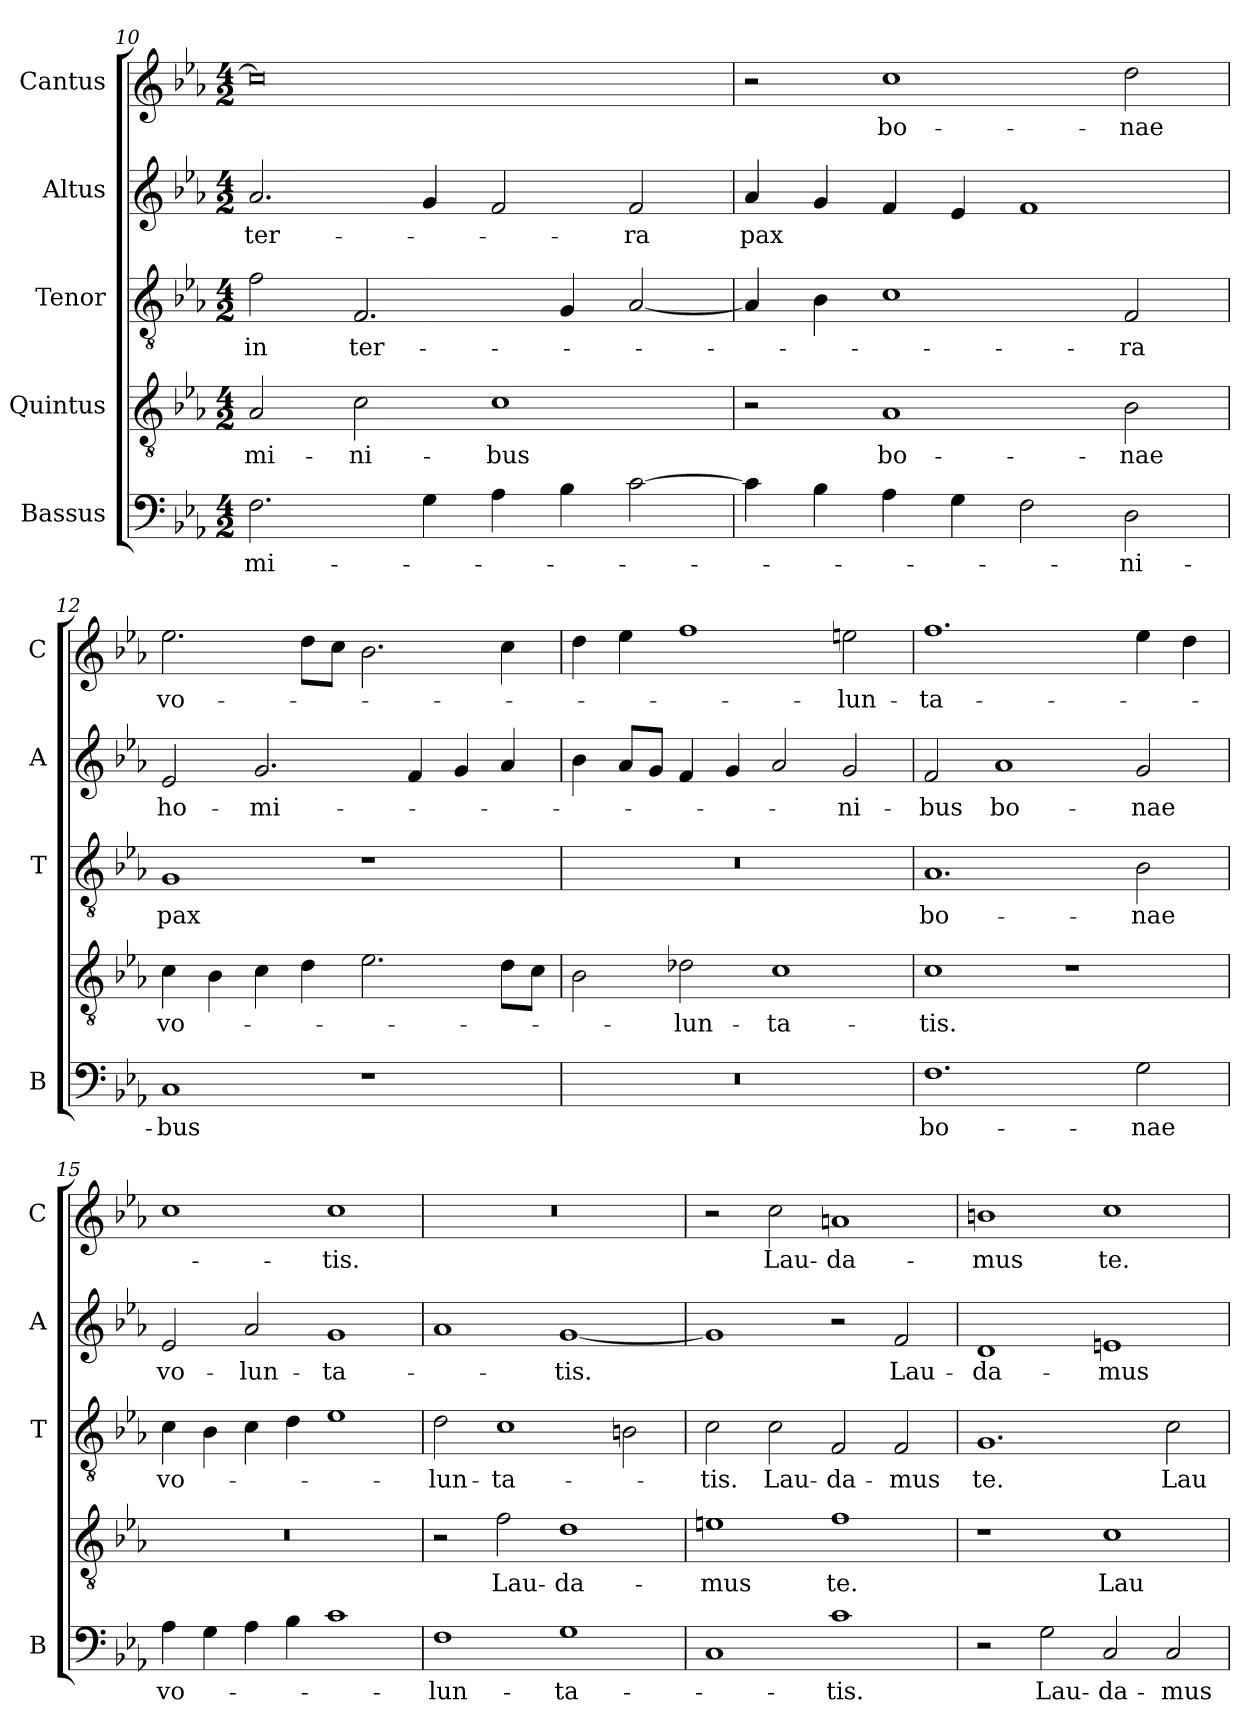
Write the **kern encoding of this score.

**kern	**text	**kern	**text	**kern	**text	**kern	**text	**kern	**text
*part5	*part5	*part4	*part4	*part3	*part3	*part2	*part2	*part1	*part1
*staff5	*staff5	*staff4	*staff4	*staff3	*staff3	*staff2	*staff2	*staff1	*staff1
*I"Bassus	*	*I"Quintus	*	*I"Tenor	*	*I"Altus	*	*I"Cantus	*
*I'B	*	*	*	*I'T	*	*I'A	*	*I'C	*
*clefF4	*	*clefGv2	*	*clefGv2	*	*clefG2	*	*clefG2	*
*k[b-e-a-]	*	*k[b-e-a-]	*	*k[b-e-a-]	*	*k[b-e-a-]	*	*k[b-e-a-]	*
*E-:	*	*E-:	*	*E-:	*	*E-:	*	*E-:	*
*M4/2	*	*M4/2	*	*M4/2	*	*M4/2	*	*M4/2	*
=10	=10	=10	=10	=10	=10	=10	=10	=10	=10
!	!LO:LY:b	!	!LO:LY:b	!	!LO:LY:b	!	!LO:LY:b	!	!
2.F\	-mi-	2A-/	-mi-	2f\	in	2.a-/	ter-	0cc]	.
!	!	!	!LO:LY:b	!	!LO:LY:b	!	!	!	!
.	.	2c\	-ni-	2.F/	ter-	.	.	.	.
4G\	.	.	.	.	.	4g/	.	.	.
!	!	!	!LO:LY:b	!	!	!	!	!	!
4A-\	.	1c	-bus	.	.	2f/	.	.	.
4B-\	.	.	.	4G/	.	.	.	.	.
!	!	!	!	!	!	!	!LO:LY:b	!	!
[2c\	.	.	.	[2A-/	.	2f/	-ra	.	.
=11	=11	=11	=11	=11	=11	=11	=11	=11	=11
!	!	!	!	!	!	!	!LO:LY:b	!	!
4c\]	.	2r	.	4A-/]	.	4a-/	pax	2r	.
4B-\	.	.	.	4B-\	.	4g/	.	.	.
!	!	!	!LO:LY:b	!	!	!	!	!	!LO:LY:b
4A-\	.	1A-	bo-	1c	.	4f/	.	1cc	bo-
4G\	.	.	.	.	.	4e-/	.	.	.
2F\	.	.	.	.	.	1f	.	.	.
!	!LO:LY:b	!	!LO:LY:b	!	!LO:LY:b	!	!	!	!LO:LY:b
2D\	-ni-	2B-\	-nae	2F/	-ra	.	.	2dd\	-nae
=12	=12	=12	=12	=12	=12	=12	=12	=12	=12
!	!LO:LY:b	!	!LO:LY:b	!	!LO:LY:b	!	!LO:LY:b	!	!LO:LY:b
1C	-bus	4c\	vo-	1G	pax	2e-/	ho-	2.ee-\	vo-
.	.	4B-\	.	.	.	.	.	.	.
!	!	!	!	!	!	!	!LO:LY:b	!	!
.	.	4c\	.	.	.	2.g/	-mi-	.	.
.	.	4d\	.	.	.	.	.	8dd\L	.
.	.	.	.	.	.	.	.	8cc\J	.
1r	.	2.e-\	.	1r	.	.	.	2.b-\	.
.	.	.	.	.	.	4f/	.	.	.
.	.	.	.	.	.	4g/	.	.	.
.	.	8d\L	.	.	.	4a-/	.	4cc\	.
.	.	8c\J	.	.	.	.	.	.	.
!!LO:LB:g=z
=13	=13	=13	=13	=13	=13	=13	=13	=13	=13
0r	.	2B-\	.	0r	.	4b-\	.	4dd\	.
.	.	.	.	.	.	8a-/L	.	4ee-\	.
.	.	.	.	.	.	8g/J	.	.	.
!	!	!	!LO:LY:b	!	!	!	!	!	!
.	.	2d-X\	-lun-	.	.	4f/	.	1ff	.
.	.	.	.	.	.	4g/	.	.	.
!	!	!	!LO:LY:b	!	!	!	!	!	!
.	.	1c	-ta-	.	.	2a-/	.	.	.
!	!	!	!	!	!	!	!LO:LY:b	!	!LO:LY:b
.	.	.	.	.	.	2g/	-ni-	2een\	-lun-
=14	=14	=14	=14	=14	=14	=14	=14	=14	=14
!	!LO:LY:b	!	!LO:LY:b	!	!LO:LY:b	!	!LO:LY:b	!	!LO:LY:b
1.F	bo-	1c	-tis.	1.A-	bo-	2f/	-bus	1.ff	-ta-
!	!	!	!	!	!	!	!LO:LY:b	!	!
.	.	.	.	.	.	1a-	bo-	.	.
.	.	1r	.	.	.	.	.	.	.
!	!LO:LY:b	!	!	!	!LO:LY:b	!	!LO:LY:b	!	!
2G\	-nae	.	.	2B-\	-nae	2g/	-nae	4ee-\	.
.	.	.	.	.	.	.	.	4dd\	.
=15	=15	=15	=15	=15	=15	=15	=15	=15	=15
!	!LO:LY:b	!	!	!	!LO:LY:b	!	!LO:LY:b	!	!
4A-\	vo-	0r	.	4c\	vo-	2e-/	vo-	1cc	.
4G\	.	.	.	4B-\	.	.	.	.	.
!	!	!	!	!	!	!	!LO:LY:b	!	!
4A-\	.	.	.	4c\	.	2a-/	-lun-	.	.
4B-\	.	.	.	4d\	.	.	.	.	.
!	!	!	!	!	!	!	!LO:LY:b	!	!LO:LY:b
1c	.	.	.	1e-	.	1g	-ta-	1cc	-tis.
=16	=16	=16	=16	=16	=16	=16	=16	=16	=16
!	!LO:LY:b	!	!	!	!LO:LY:b	!	!	!	!
1F	-lun-	2r	.	2d\	-lun-	1a-	.	0r	.
!	!	!	!LO:LY:b	!	!LO:LY:b	!	!	!	!
.	.	2f\	Lau-	1c	-ta-	.	.	.	.
!	!LO:LY:b	!	!LO:LY:b	!	!	!	!LO:LY:b	!	!
1G	-ta-	1d	-da-	.	.	[1g	-tis.	.	.
.	.	.	.	2Bn\	.	.	.	.	.
=17	=17	=17	=17	=17	=17	=17	=17	=17	=17
!	!	!	!LO:LY:b	!	!LO:LY:b	!	!	!	!
1C	.	1en	-mus	2c\	-tis.	1g]	.	2r	.
!	!	!	!	!	!LO:LY:b	!	!	!	!LO:LY:b
.	.	.	.	2c\	Lau-	.	.	2cc\	Lau-
!	!LO:LY:b	!	!LO:LY:b	!	!LO:LY:b	!	!	!	!LO:LY:b
1c	-tis.	1f	te.	2F/	-da-	2r	.	1an	-da-
!	!	!	!	!	!LO:LY:b	!	!LO:LY:b	!	!
.	.	.	.	2F/	-mus	2f/	Lau-	.	.
!!LO:LB:g=z
=18	=18	=18	=18	=18	=18	=18	=18	=18	=18
!	!	!	!	!	!LO:LY:b	!	!LO:LY:b	!	!LO:LY:b
2r	.	1r	.	1.G	te.	1d	-da-	1bn	-mus
!	!LO:LY:b	!	!	!	!	!	!	!	!
2G\	Lau-	.	.	.	.	.	.	.	.
!	!LO:LY:b	!	!LO:LY:b	!	!	!	!LO:LY:b	!	!LO:LY:b
2C/	-da-	1c	Lau-	.	.	1en	-mus	1cc	te.
!	!LO:LY:b	!	!	!	!LO:LY:b	!	!	!	!
2C/	-mus	.	.	2c\	Lau-	.	.	.	.
=	=	=	=	=	=	=	=	=	=
*-	*-	*-	*-	*-	*-	*-	*-	*-	*-
